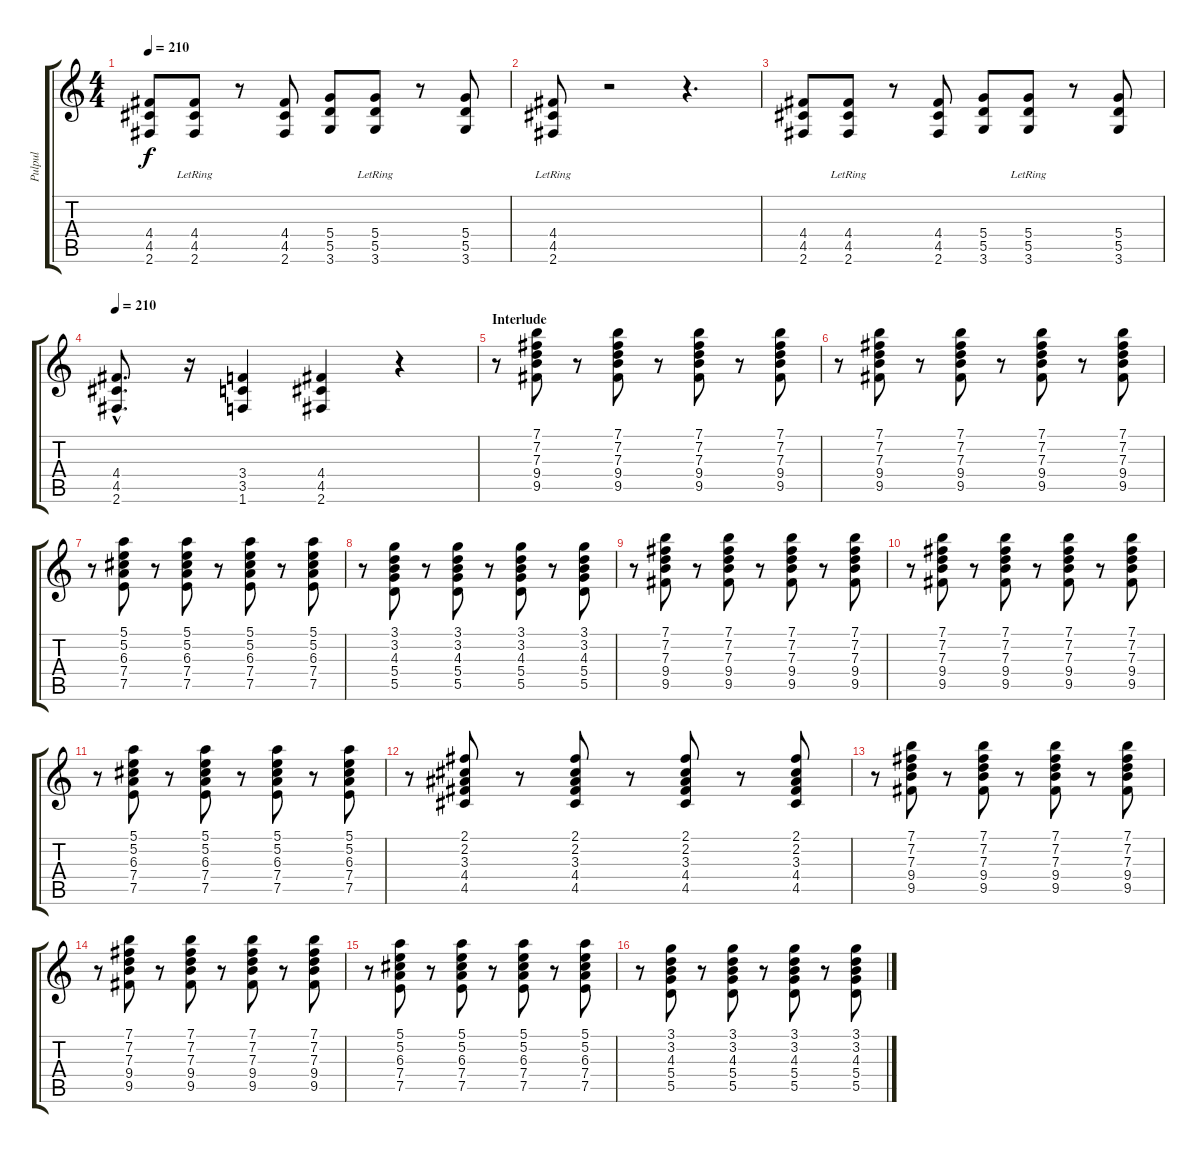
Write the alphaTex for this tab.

\track ("Pulpul" "Pulpul") {instrument overdrivenguitar}
\staff {score tabs}
\tuning (E4 B3 G3 D3 A2 E2) {hide}
\ts (4 4)
\tempo 210
\clef g2
\ks c
(4.4 4.5 2.6).8{dy f volume 14 instrument distortionguitar} (4.4{lr} 4.5{lr} 2.6{lr}).8 r.8 (4.4 4.5 2.6).8 (5.4 5.5 3.6).8 (5.4{lr} 5.5{lr} 3.6{lr}).8 r.8 (5.4 5.5 3.6).8 |
(4.4{lr} 4.5{lr} 2.6{lr}).8 r.2 r.4{d} |
(4.4 4.5 2.6).8{volume 14 instrument distortionguitar} (4.4{lr} 4.5{lr} 2.6{lr}).8 r.8 (4.4 4.5 2.6).8 (5.4 5.5 3.6).8 (5.4{lr} 5.5{lr} 3.6{lr}).8 r.8 (5.4 5.5 3.6).8 |
\tempo 210
(4.4{hac} 4.5{hac} 2.6{hac}).8{d} r.16 (3.4 3.5 1.6).4 (4.4 4.5 2.6).4 r.4 |
\section ("" "Interlude")
r.8{volume 10 instrument electricguitarmuted} (7.1 7.2 7.3 9.4 9.5).8 r.8 (7.1 7.2 7.3 9.4 9.5).8 r.8 (7.1 7.2 7.3 9.4 9.5).8 r.8 (7.1 7.2 7.3 9.4 9.5).8 |
r.8 (7.1 7.2 7.3 9.4 9.5).8 r.8 (7.1 7.2 7.3 9.4 9.5).8 r.8 (7.1 7.2 7.3 9.4 9.5).8 r.8 (7.1 7.2 7.3 9.4 9.5).8 |
r.8 (5.1 5.2 6.3 7.4 7.5).8 r.8 (5.1 5.2 6.3 7.4 7.5).8 r.8 (5.1 5.2 6.3 7.4 7.5).8 r.8 (5.1 5.2 6.3 7.4 7.5).8 |
r.8 (3.1 3.2 4.3 5.4 5.5).8 r.8 (3.1 3.2 4.3 5.4 5.5).8 r.8 (3.1 3.2 4.3 5.4 5.5).8 r.8 (3.1 3.2 4.3 5.4 5.5).8 |
r.8 (7.1 7.2 7.3 9.4 9.5).8 r.8 (7.1 7.2 7.3 9.4 9.5).8 r.8 (7.1 7.2 7.3 9.4 9.5).8 r.8 (7.1 7.2 7.3 9.4 9.5).8 |
r.8 (7.1 7.2 7.3 9.4 9.5).8 r.8 (7.1 7.2 7.3 9.4 9.5).8 r.8 (7.1 7.2 7.3 9.4 9.5).8 r.8 (7.1 7.2 7.3 9.4 9.5).8 |
r.8 (5.1 5.2 6.3 7.4 7.5).8 r.8 (5.1 5.2 6.3 7.4 7.5).8 r.8 (5.1 5.2 6.3 7.4 7.5).8 r.8 (5.1 5.2 6.3 7.4 7.5).8 |
r.8 (2.1 2.2 3.3 4.4 4.5).8 r.8 (2.1 2.2 3.3 4.4 4.5).8 r.8 (2.1 2.2 3.3 4.4 4.5).8 r.8 (2.1 2.2 3.3 4.4 4.5).8 |
r.8 (7.1 7.2 7.3 9.4 9.5).8 r.8 (7.1 7.2 7.3 9.4 9.5).8 r.8 (7.1 7.2 7.3 9.4 9.5).8 r.8 (7.1 7.2 7.3 9.4 9.5).8 |
r.8 (7.1 7.2 7.3 9.4 9.5).8 r.8 (7.1 7.2 7.3 9.4 9.5).8 r.8 (7.1 7.2 7.3 9.4 9.5).8 r.8 (7.1 7.2 7.3 9.4 9.5).8 |
r.8 (5.1 5.2 6.3 7.4 7.5).8 r.8 (5.1 5.2 6.3 7.4 7.5).8 r.8 (5.1 5.2 6.3 7.4 7.5).8 r.8 (5.1 5.2 6.3 7.4 7.5).8 |
r.8 (3.1 3.2 4.3 5.4 5.5).8 r.8 (3.1 3.2 4.3 5.4 5.5).8 r.8 (3.1 3.2 4.3 5.4 5.5).8 r.8 (3.1 3.2 4.3 5.4 5.5).8
